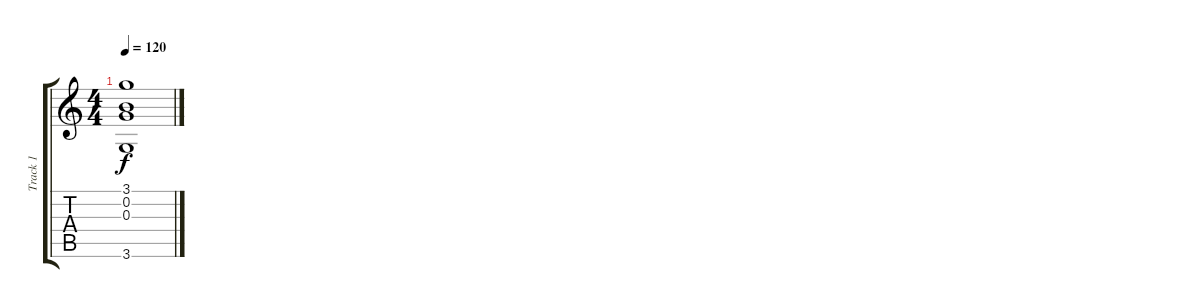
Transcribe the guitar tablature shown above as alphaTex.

\track ("Track 1" "Track 1") {instrument acousticguitarsteel}
\staff {score tabs}
\tuning (E4 B3 G3 D3 A2 E2) {hide}
\ts (4 4)
\tempo 120
\clef g2
\ks c
(3.1 0.2 0.3 3.6).1{dy f}
